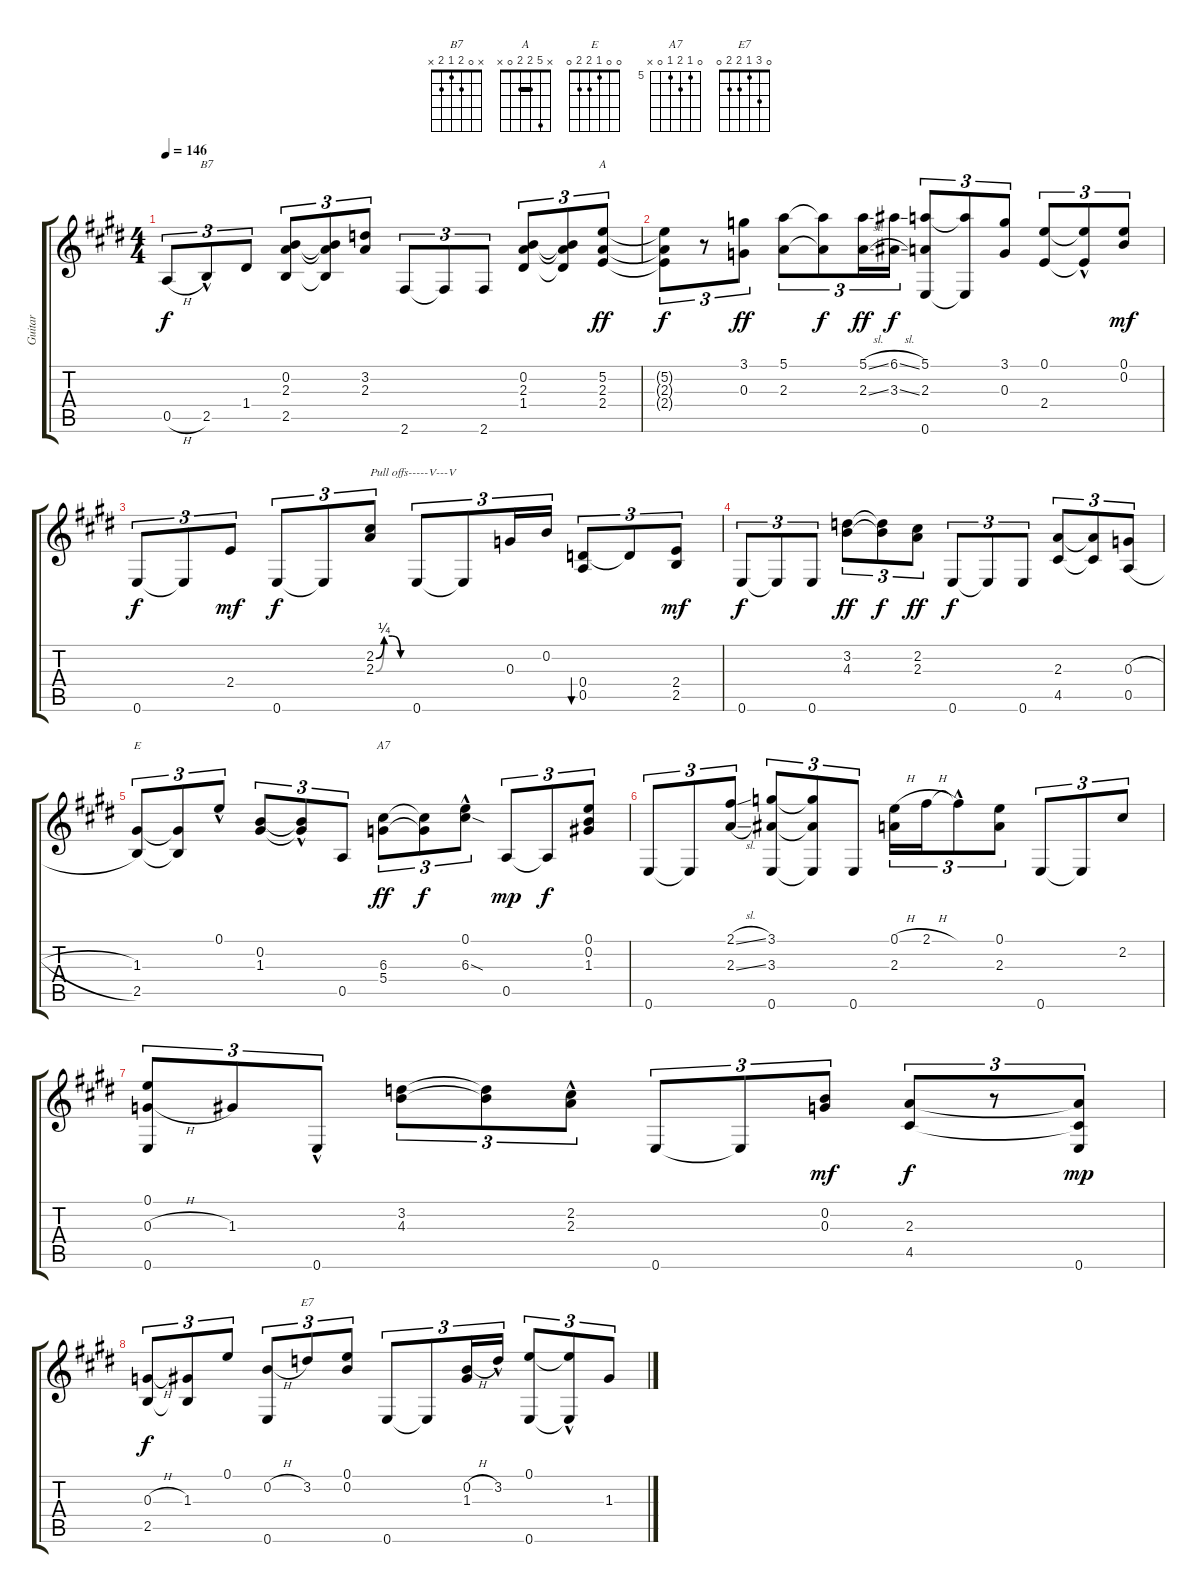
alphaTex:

\track ("Guitar" "Guitar") {instrument acousticguitarnylon}
\staff {score tabs}
\tuning (E4 B3 G3 D3 A2 E2) {hide}
\chord ("B7" x 0 2 1 2 x)
\chord ("A" x 5 2 2 0 x) {barre 2}
\chord ("E" 0 0 1 2 2 0)
\chord ("A7" 0 5 6 5 0 x) {firstfret 5}
\chord ("E7" 0 3 1 2 2 0)
\ts (4 4)
\tempo 146
\clef g2
\ks e
0.5{h}.8{tu (3 2) dy f} 2.5{hac}.8{tu (3 2) ch "B7"} 1.4.8{tu (3 2)} (0.2 2.3 2.5).8{tu (3 2)} (0.2{t} 2.3{t} 2.5{t}).8{tu (3 2)} (3.2 2.3).8{tu (3 2)} 2.6.8{tu (3 2)} 2.6{t}.8{tu (3 2)} 2.6.8{tu (3 2)} (0.2 2.3 1.4).8{tu (3 2)} (0.2{t} 2.3{t} 1.4{t}).8{tu (3 2)} (5.2 2.3 2.4).8{tu (3 2) ch "A" dy ff} |
(5.2{t} 2.3{t} 2.4{t}).8{tu (3 2) dy f} r.8{tu (3 2)} (3.1 0.3).8{tu (3 2) dy ff} (5.1 2.3).8{tu (3 2)} (5.1{t} 2.3{t}).8{tu (3 2) dy f} (5.1{sl} 2.3{sl}).16{tu (3 2) dy ff} (6.1{sl} 3.3{sl}).16{tu (3 2) dy f} (5.1 2.3 0.6).8{tu (3 2)} (5.1{t} 0.6{t}).8{tu (3 2)} (3.1 0.3).8{tu (3 2)} (0.1 2.4).8{tu (3 2)} (0.1{t} 2.4{hac t}).8{tu (3 2)} (0.1 0.2).8{tu (3 2) dy mf} |
0.6.8{tu (3 2) dy f} 0.6{t}.8{tu (3 2)} 2.4.8{tu (3 2) dy mf} 0.6.8{tu (3 2) dy f} 0.6{t}.8{tu (3 2)} (2.2{be (custom 0 0 15 1 30 1 45 0 60 0)} 2.3{be (custom 0 0 15 1 30 1 45 0 60 0)}).8{tu (3 2) txt "Pull offs-----V---V"} 0.6.8{tu (3 2)} 0.6{t}.8{tu (3 2)} 0.3.16{tu (3 2)} 0.2.16{tu (3 2)} (0.4 0.5).8{tu (3 2) bu 30} 0.4{t}.8{tu (3 2)} (2.4 2.5).8{tu (3 2) dy mf} |
0.6.8{tu (3 2) dy f} 0.6{t}.8{tu (3 2)} 0.6.8{tu (3 2)} (3.2 4.3).8{tu (3 2) dy ff} (3.2{t} 4.3{t}).8{tu (3 2) dy f} (2.2 2.3).8{tu (3 2) dy ff} 0.6.8{tu (3 2) dy f} 0.6{t}.8{tu (3 2)} 0.6.8{tu (3 2)} (2.3 4.5).8{tu (3 2)} (2.3{t} 4.5{t}).8{tu (3 2)} (0.3{h} 0.5{h}).8{tu (3 2)} |
(1.3 2.5).8{tu (3 2) ch "E"} (1.3{t} 2.5{t}).8{tu (3 2)} 0.1{hac}.8{tu (3 2)} (0.2 1.3).8{tu (3 2)} (0.2{hac t} 1.3{hac t}).8{tu (3 2)} 0.5.8{tu (3 2)} (6.3 5.4).8{tu (3 2) ch "A7" dy ff} (6.3{t} 5.4{t}).8{tu (3 2) dy f} (0.1{hac} 6.3{sod hac}).8{tu (3 2)} 0.5.8{tu (3 2) dy mp} 0.5{t}.8{tu (3 2) dy f} (0.1 0.2 1.3).8{tu (3 2)} |
0.6.8{tu (3 2)} 0.6{t}.8{tu (3 2)} (2.1{sl} 2.3{sl}).8{tu (3 2)} (3.1 3.3 0.6).8{tu (3 2)} (3.1{t} 3.3{t} 0.6{t}).8{tu (3 2)} 0.6.8{tu (3 2)} (0.1{h} 2.3).16{tu (3 2)} 2.1{h}.16{tu (3 2)} 2.1{hac t}.8{tu (3 2)} (0.1 2.3).8{tu (3 2)} 0.6.8{tu (3 2)} 0.6{t}.8{tu (3 2)} 2.2.8{tu (3 2)} |
(0.1 0.3{h} 0.6).8{tu (3 2)} 1.3.8{tu (3 2)} 0.6{hac}.8{tu (3 2)} (3.2 4.3).8{tu (3 2)} (3.2{t} 4.3{t}).8{tu (3 2)} (2.2{hac} 2.3{hac}).8{tu (3 2)} 0.6.8{tu (3 2)} 0.6{t}.8{tu (3 2)} (0.2 0.3).8{tu (3 2) dy mf} (2.3 4.5).8{tu (3 2) dy f} r.8{tu (3 2)} (2.3{t} 4.5{t} 0.6).8{tu (3 2) dy mp} |
(0.3{h} 2.5).8{tu (3 2) dy f} (1.3 2.5{t}).8{tu (3 2)} 0.1.8{tu (3 2)} (0.2{h} 0.6).8{tu (3 2)} 3.2.8{tu (3 2) ch "E7"} (0.1 0.2).8{tu (3 2)} 0.6.8{tu (3 2)} 0.6{t}.8{tu (3 2)} (0.2{h} 1.3).16{tu (3 2)} 3.2{hac}.16{tu (3 2)} (0.1 0.6).8{tu (3 2)} (0.1{hac t} 0.6{t}).8{tu (3 2)} 1.3{h}.8{tu (3 2)}
